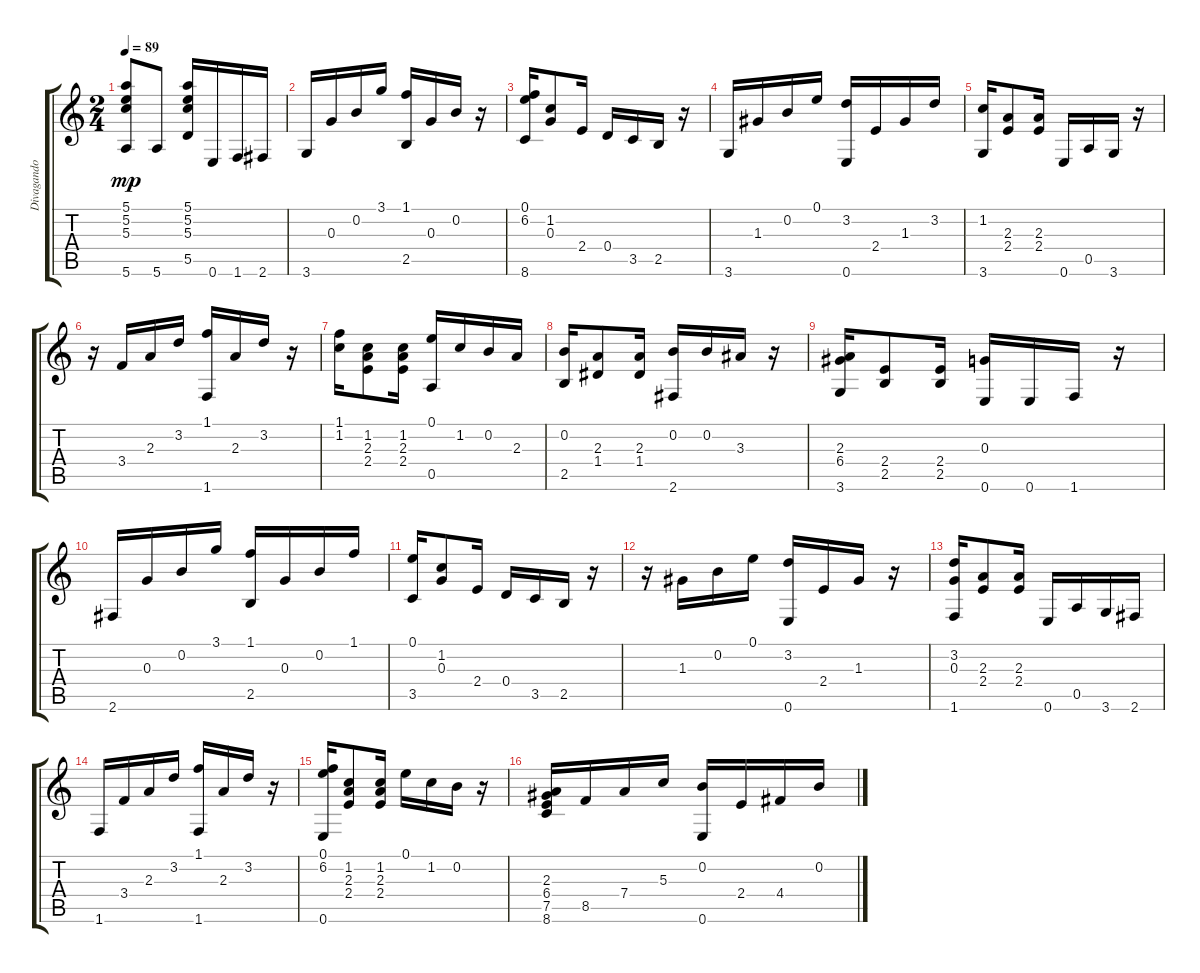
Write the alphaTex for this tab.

\track ("Divagando - Choro" "Divagando ") {instrument acousticguitarnylon}
\staff {score tabs}
\tuning (E4 B3 G3 D3 A2 E2) {hide}
\ts (2 4)
\tempo 89
\clef g2
\ks c
(5.1 5.2 5.3 5.6).8{dy mp} 5.6.8 (5.1 5.2 5.3 5.5).16 0.6.16 1.6.16 2.6.16 |
3.6.16 0.3.16 0.2.16 3.1.16 (1.1 2.5).16 0.3.16 0.2.16 r.16 |
(0.1 6.2 8.6).16 (1.2 0.3).8 2.4.16 0.4.16 3.5.16 2.5.16 r.16 |
3.6.16 1.3.16 0.2.16 0.1.16 (3.2 0.6).16 2.4.16 1.3.16 3.2.16 |
(1.2 3.6).16 (2.3 2.4).8 (2.3 2.4).16 0.6.16 0.5.16 3.6.16 r.16 |
r.16 3.4.16 2.3.16 3.2.16 (1.1 1.6).16 2.3.16 3.2.16 r.16 |
(1.1 1.2).16 (1.2 2.3 2.4).8 (1.2 2.3 2.4).16 (0.1 0.5).16 1.2.16 0.2.16 2.3.16 |
(0.2 2.5).16 (2.3 1.4).8 (2.3 1.4).16 (0.2 2.6).16 0.2.16 3.3.16 r.16 |
(2.3 6.4 3.6).16 (2.4 2.5).8 (2.4 2.5).16 (0.3 0.6).16 0.6.16 1.6.16 r.16 |
2.6.16 0.3.16 0.2.16 3.1.16 (1.1 2.5).16 0.3.16 0.2.16 1.1.16 |
(0.1 3.5).16 (1.2 0.3).8 2.4.16 0.4.16 3.5.16 2.5.16 r.16 |
r.16 1.3.16 0.2.16 0.1.16 (3.2 0.6).16 2.4.16 1.3.16 r.16 |
(3.2 0.3 1.6).16 (2.3 2.4).8 (2.3 2.4).16 0.6.16 0.5.16 3.6.16 2.6.16 |
1.6.16 3.4.16 2.3.16 3.2.16 (1.1 1.6).16 2.3.16 3.2.16 r.16 |
(0.1 6.2 0.6).16 (1.2 2.3 2.4).8 (1.2 2.3 2.4).16 0.1.16 1.2.16 0.2.16 r.16 |
(2.3 6.4 7.5 8.6).16 8.5.16 7.4.16 5.3.16 (0.2 0.6).16 2.4.16 4.4.16 0.2.16
